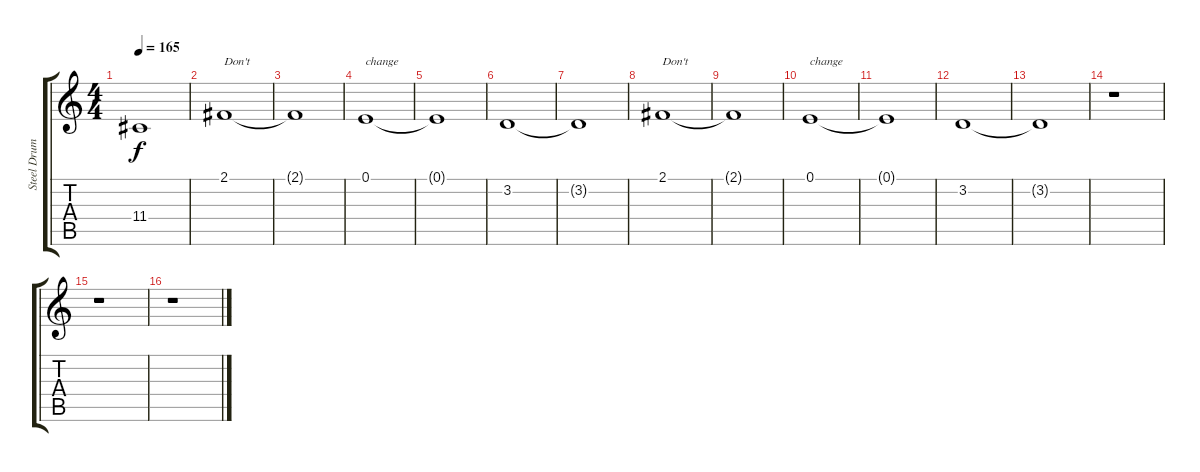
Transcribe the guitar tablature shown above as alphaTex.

\track ("Steel Drums" "Steel Drum") {instrument steeldrums}
\staff {score tabs}
\tuning (E4 B3 G3 D3 A2 E2) {hide}
\ts (4 4)
\tempo 165
\clef g2
\ks c
11.4{t}.1{dy f} |
2.1.1{txt "Don't"} |
2.1{t}.1 |
0.1.1{txt "change"} |
0.1{t}.1 |
3.2.1 |
3.2{t}.1 |
2.1.1{txt "Don't"} |
2.1{t}.1 |
0.1.1{txt "change"} |
0.1{t}.1 |
3.2.1 |
3.2{t}.1 |
r.1 |
r.1 |
r.1
